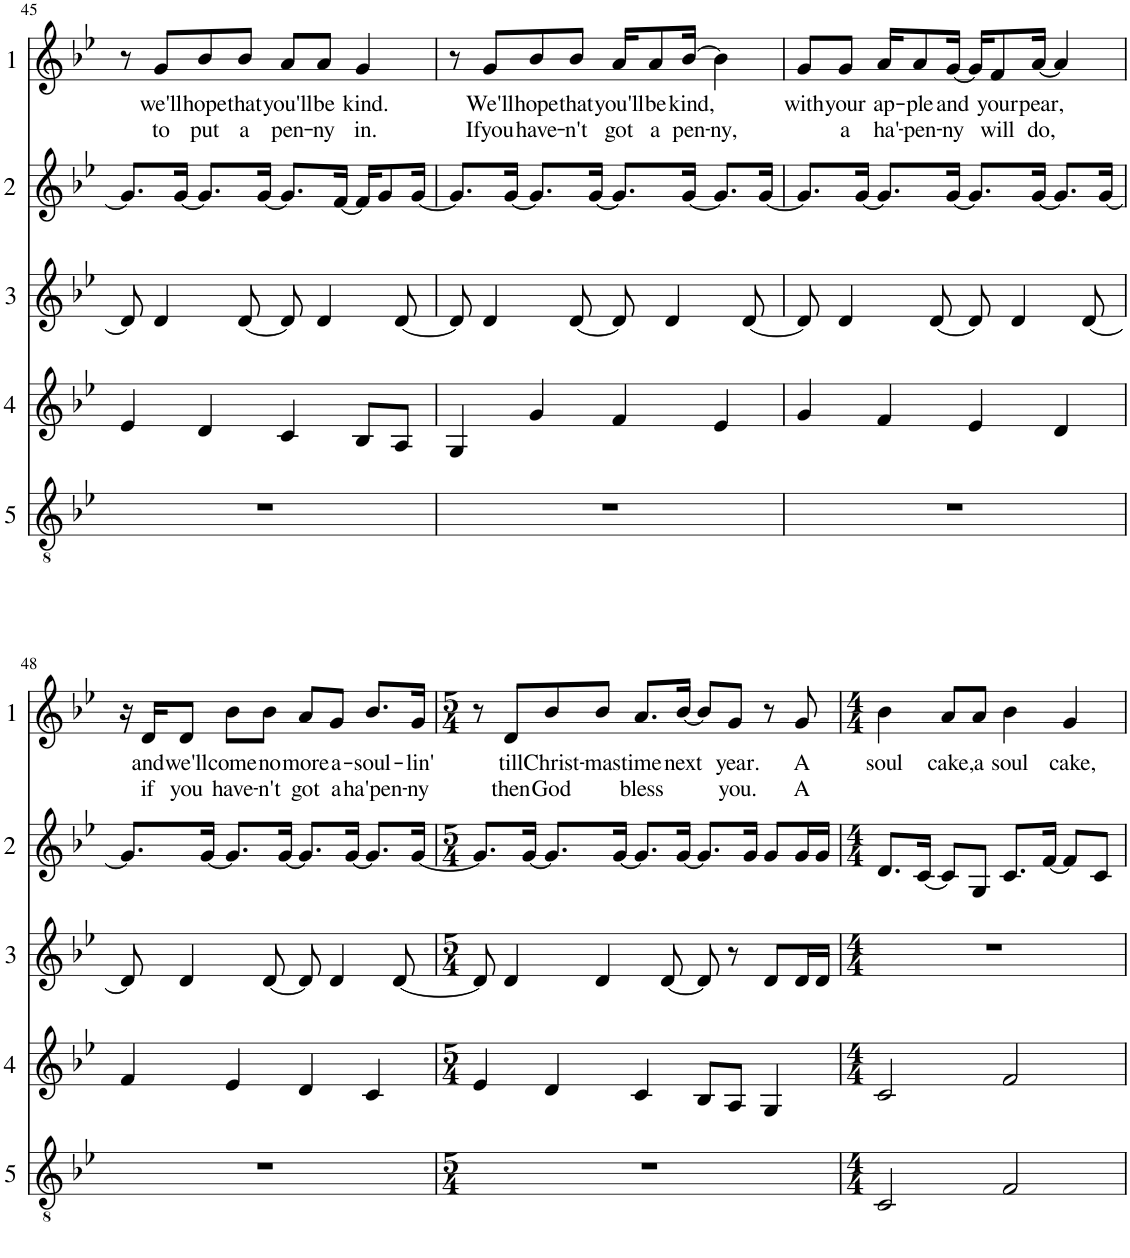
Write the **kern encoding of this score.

**kern	**kern	**kern	**kern	**kern	**text	**text
*part5	*part4	*part3	*part2	*part1	*part1	*part1
*staff5	*staff4	*staff3	*staff2	*staff1	*staff1	*staff1
*I"Hlas 5	*I"Hlas 4	*I"Hlas 3	*I"Hlas 2	*I"Hlas 1	*	*
!!LO:PB:g=z
*clefGv2	*clefG2	*clefG2	*clefG2	*clefG2	*	*
*Trd-7c-12	*	*	*	*	*	*
*k[b-e-]	*k[b-e-]	*k[b-e-]	*k[b-e-]	*k[b-e-]	*	*
*M4/4	*M4/4	*M4/4	*M4/4	*M4/4	*	*
=45	=45	=45	=45	=45	=45	=45
1r	4e-/	8d/]	8.g/L]	8r	.	.
!	!	!	!	!	!LO:LY:b	!LO:LY:b
.	.	4d/	.	8g/L	we'll	to
.	.	.	[16g/Jk	.	.	.
!	!	!	!	!	!LO:LY:b	!LO:LY:b
.	4d/	.	8.g/L]	8b-/	hope	put
!	!	!	!	!	!LO:LY:b	!LO:LY:b
.	.	[8d/	.	8b-/J	that	a
.	.	.	[16g/Jk	.	.	.
!	!	!	!	!	!LO:LY:b	!LO:LY:b
.	4c/	8d/]	8.g/L]	8a/L	you'll	pen-
!	!	!	!	!	!LO:LY:b	!LO:LY:b
.	.	4d/	.	8a/J	be	-ny
.	.	.	[16f/Jk	.	.	.
!	!	!	!	!	!LO:LY:b	!LO:LY:b
.	8B-/L	.	16f/KL]	4g/	kind.	in.
.	.	.	8g/	.	.	.
.	8A/J	[8d/	.	.	.	.
.	.	.	[16g/Jk	.	.	.
=46	=46	=46	=46	=46	=46	=46
1r	4G/	8d/]	8.g/L]	8r	.	.
!	!	!	!	!	!LO:LY:b	!LO:LY:b
.	.	4d/	.	8g/L	We'll	Ifyou
.	.	.	[16g/Jk	.	.	.
!	!	!	!	!	!LO:LY:b	!LO:LY:b
.	4g/	.	8.g/L]	8b-/	hope	have-
!	!	!	!	!	!LO:LY:b	!LO:LY:b
.	.	[8d/	.	8b-/J	that	-n't
.	.	.	[16g/Jk	.	.	.
!	!	!	!	!	!LO:LY:b	!LO:LY:b
.	4f/	8d/]	8.g/L]	16a/KL	you'll	got
!	!	!	!	!	!LO:LY:b	!LO:LY:b
.	.	.	.	8a/	be	a
.	.	4d/	.	.	.	.
!	!	!	!	!	!LO:LY:b	!LO:LY:b
.	.	.	[16g/Jk	[16b-/Jk	kind,	pen-
!	!	!	!	!	!	!LO:LY:b
.	4e-/	.	8.g/L]	4b-\]	.	-ny,
.	.	[8d/	.	.	.	.
.	.	.	[16g/Jk	.	.	.
=47	=47	=47	=47	=47	=47	=47
!	!	!	!	!	!LO:LY:b	!
1r	4g/	8d/]	8.g/L]	8g/L	with	.
!	!	!	!	!	!LO:LY:b	!LO:LY:b
.	.	4d/	.	8g/J	your	a
.	.	.	[16g/Jk	.	.	.
!	!	!	!	!	!LO:LY:b	!LO:LY:b
.	4f/	.	8.g/L]	16a/KL	ap-	ha'-
!	!	!	!	!	!LO:LY:b	!LO:LY:b
.	.	.	.	8a/	-ple	-pen-
.	.	[8d/	.	.	.	.
!	!	!	!	!	!LO:LY:b	!LO:LY:b
.	.	.	[16g/Jk	[16g/Jk	and	-ny
.	4e-/	8d/]	8.g/L]	16g/KL]	.	.
!	!	!	!	!	!LO:LY:b	!LO:LY:b
.	.	.	.	8f/	your	will
.	.	4d/	.	.	.	.
!	!	!	!	!	!LO:LY:b	!LO:LY:b
.	.	.	[16g/Jk	[16a/Jk	pear,	do,
.	4d/	.	8.g/L]	4a/]	.	.
.	.	[8d/	.	.	.	.
.	.	.	[16g/Jk	.	.	.
!!LO:LB:g=z
=48	=48	=48	=48	=48	=48	=48
1r	4f/	8d/]	8.g/L]	16r	.	.
!	!	!	!	!	!LO:LY:b	!LO:LY:b
.	.	.	.	16d/KL	and	if
!	!	!	!	!	!LO:LY:b	!LO:LY:b
.	.	4d/	.	8d/J	we'll	you
.	.	.	[16g/Jk	.	.	.
!	!	!	!	!	!LO:LY:b	!LO:LY:b
.	4e-/	.	8.g/L]	8b-\L	come	have-
!	!	!	!	!	!LO:LY:b	!LO:LY:b
.	.	[8d/	.	8b-\J	no	-n't
.	.	.	[16g/Jk	.	.	.
!	!	!	!	!	!LO:LY:b	!LO:LY:b
.	4d/	8d/]	8.g/L]	8a/L	more	got
!	!	!	!	!	!LO:LY:b	!LO:LY:b
.	.	4d/	.	8g/J	a-	a
.	.	.	[16g/Jk	.	.	.
!	!	!	!	!	!LO:LY:b	!LO:LY:b
.	4c/	.	8.g/L]	8.b-/L	-soul-	ha'pen-
.	.	[8d/	.	.	.	.
!	!	!	!	!	!LO:LY:b	!LO:LY:b
.	.	.	[16g/Jk	16g/Jk	-lin'	-ny
=49	=49	=49	=49	=49	=49	=49
*M5/4	*M5/4	*M5/4	*M5/4	*M5/4	*	*
4%5r	4e-/	8d/]	8.g/L]	8r	.	.
!	!	!	!	!	!LO:LY:b	!LO:LY:b
.	.	4d/	.	8d/L	till	then
.	.	.	[16g/Jk	.	.	.
!	!	!	!	!	!LO:LY:b	!LO:LY:b
.	4d/	.	8.g/L]	8b-/	Christ-	God
!	!	!	!	!	!LO:LY:b	!
.	.	4d/	.	8b-/J	-mas	.
.	.	.	[16g/Jk	.	.	.
!	!	!	!	!	!LO:LY:b	!LO:LY:b
.	4c/	.	8.g/L]	8.a/L	time	bless
.	.	[8d/	.	.	.	.
!	!	!	!	!	!LO:LY:b	!
.	.	.	[16g/Jk	[16b-/Jk	next	.
.	8B-/L	8d/]	8.g/L]	8b-/L]	.	.
!	!	!	!	!	!LO:LY:b	!LO:LY:b
.	8A/J	8r	.	8g/J	year.	you.
.	.	.	16g/Jk	.	.	.
.	4G/	8d/L	8g/L	8r	.	.
!	!	!	!	!	!LO:LY:b	!LO:LY:b
.	.	16d/L	16g/L	8g/	A	A
.	.	16d/JJ	16g/JJ	.	.	.
=50	=50	=50	=50	=50	=50	=50
*M4/4	*M4/4	*M4/4	*M4/4	*M4/4	*	*
!	!	!	!	!	!LO:LY:b	!
2C/	2c/	1r	8.d/L	4b-\	soul	.
.	.	.	[16c/Jk	.	.	.
!	!	!	!	!	!LO:LY:b	!
.	.	.	8c/L]	8a/L	cake,	.
!	!	!	!	!	!LO:LY:b	!
.	.	.	8G/J	8a/J	a	.
!	!	!	!	!	!LO:LY:b	!
2F/	2f/	.	8.c/L	4b-\	soul	.
.	.	.	[16f/Jk	.	.	.
!	!	!	!	!	!LO:LY:b	!
.	.	.	8f/L]	4g/	cake,	.
.	.	.	8c/J	.	.	.
=	=	=	=	=	=	=
*-	*-	*-	*-	*-	*-	*-
